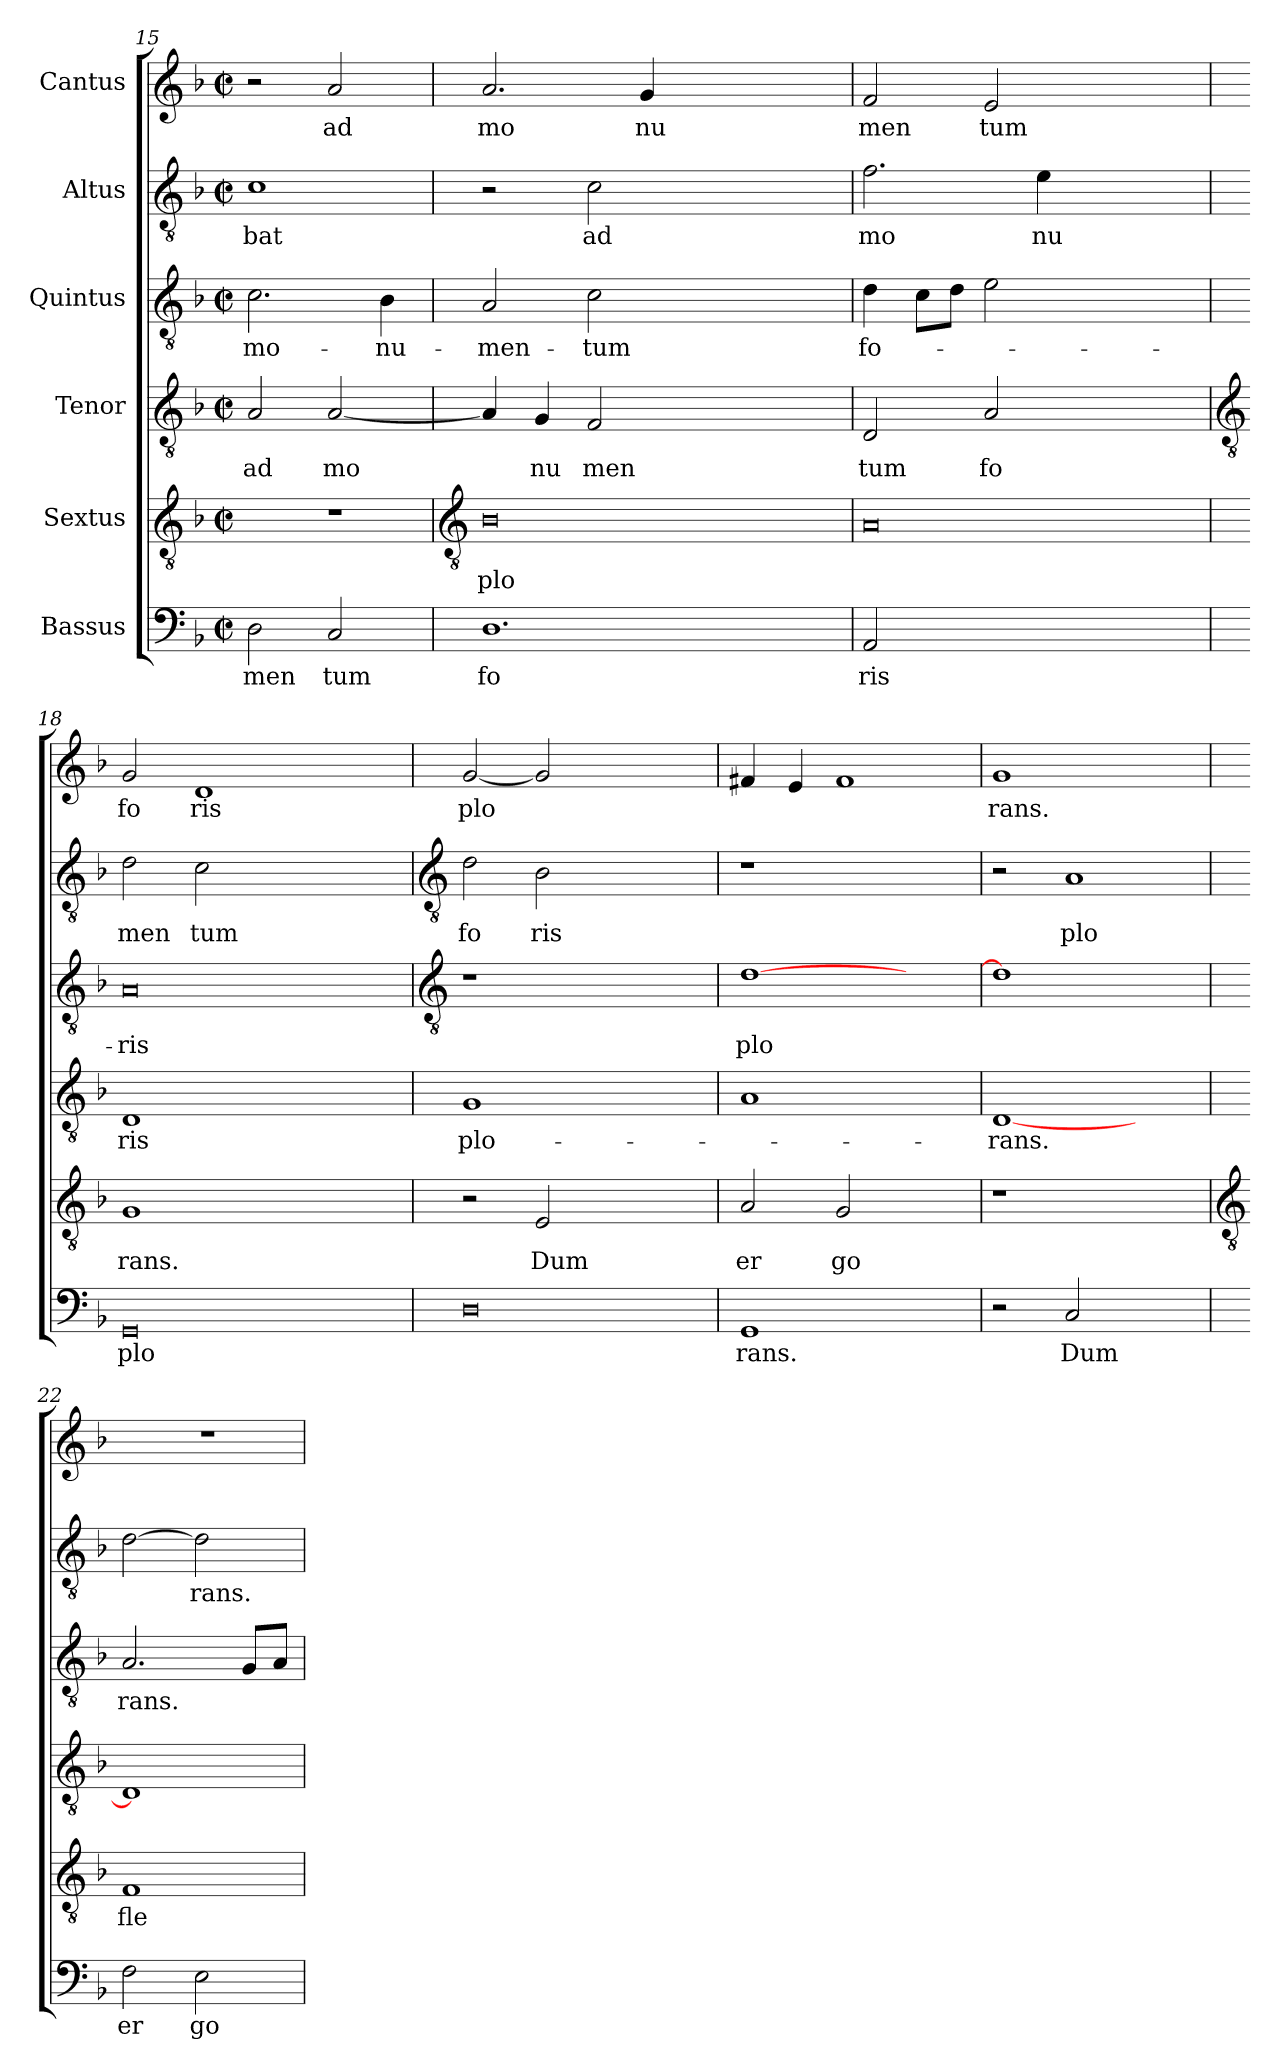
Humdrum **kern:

**kern	**text	**kern	**text	**kern	**text	**kern	**text	**kern	**text	**kern	**text
*part6	*part6	*part5	*part5	*part4	*part4	*part3	*part3	*part2	*part2	*part1	*part1
*staff6	*staff6	*staff5	*staff5	*staff4	*staff4	*staff3	*staff3	*staff2	*staff2	*staff1	*staff1
*I"Bassus	*	*I"Sextus	*	*I"Tenor	*	*I"Quintus	*	*I"Altus	*	*I"Cantus	*
*clefF4	*	*clefGv2	*	*clefGv2	*	*clefGv2	*	*clefGv2	*	*clefG2	*
*k[b-]	*	*k[b-]	*	*k[b-]	*	*k[b-]	*	*k[b-]	*	*k[b-]	*
*F:	*	*F:	*	*F:	*	*F:	*	*F:	*	*F:	*
*M2/2	*	*M2/2	*	*M2/2	*	*M2/2	*	*M2/2	*	*M2/2	*
*met(c|)	*	*met(c|)	*	*met(c|)	*	*met(c|)	*	*met(c|)	*	*met(c|)	*
=15	=15	=15	=15	=15	=15	=15	=15	=15	=15	=15	=15
!	!LO:LY:b	!	!	!	!LO:LY:b	!	!LO:LY:b	!	!LO:LY:b	!	!
2D\	men	1r	.	2A/	ad	2.c\	mo-	1c	bat	2r	.
!	!LO:LY:b	!	!	!	!LO:LY:b	!	!	!	!	!	!LO:LY:b
2C/	tum	.	.	[2A/	mo	.	.	.	.	2a/	ad
!	!	!	!	!	!	!	!LO:LY:b	!	!	!	!
.	.	.	.	.	.	4B-\	-nu-	.	.	.	.
!!LO:LB:g=z
=16	=16	=16	=16	=16	=16	=16	=16	=16	=16	=16	=16
*	*	*clefGv2	*	*	*	*	*	*	*	*	*
!	!LO:LY:b	!	!LO:LY:b	!	!	!	!LO:LY:b	!	!	!	!LO:LY:b
1.D	fo	0B-	plo	4A/]	.	2A/	-men-	2r	.	2.a/	mo
!	!	!	!	!	!LO:LY:b	!	!	!	!	!	!
.	.	.	.	4G/	nu	.	.	.	.	.	.
!	!	!	!	!	!LO:LY:b	!	!LO:LY:b	!	!LO:LY:b	!	!
.	.	.	.	2F/	men	2c\	-tum	2c\	ad	.	.
!	!	!	!	!	!	!	!	!	!	!	!LO:LY:b
.	.	.	.	.	.	.	.	.	.	4g/	nu
.	.	.	.	1ryy	.	1ryy	.	1ryy	.	1ryy	.
2ryy	.	.	.	.	.	.	.	.	.	.	.
=17A	=17A	=17A	=17A	=17A	=17A	=17A	=17A	=17A	=17A	=17A	=17A
!	!LO:LY:b	!	!	!	!LO:LY:b	!	!LO:LY:b	!	!LO:LY:b	!	!LO:LY:b
2AA/	ris	0A	.	2D/	tum	4d\	fo-	2.f\	mo	2f/	men
.	.	.	.	.	.	8c\L	.	.	.	.	.
.	.	.	.	.	.	8d\J	.	.	.	.	.
!	!	!	!	!	!LO:LY:b	!	!	!	!	!	!LO:LY:b
1.ryy	.	.	.	2A/	fo	2e\	.	.	.	2e/	tum
!	!	!	!	!	!	!	!	!	!LO:LY:b	!	!
.	.	.	.	.	.	.	.	4e\	nu	.	.
.	.	.	.	1ryy	.	1ryy	.	1ryy	.	1ryy	.
!!LO:LB:g=z
=18	=18	=18	=18	=18	=18	=18	=18	=18	=18	=18	=18
*	*	*	*	*clefGv2	*	*	*	*	*	*	*
!	!LO:LY:b	!	!LO:LY:b	!	!LO:LY:b	!	!LO:LY:b	!	!LO:LY:b	!	!LO:LY:b
0GG	plo	1G	rans.	1D	ris	0A	-ris	2d\	men	2g/	fo
!	!	!	!	!	!	!	!	!	!LO:LY:b	!	!LO:LY:b
.	.	.	.	.	.	.	.	2c\	tum	1d	ris
.	.	1ryy	.	1ryy	.	.	.	1ryy	.	.	.
.	.	.	.	.	.	.	.	.	.	2ryy	.
!!LO:LB:g=z
=19	=19	=19	=19	=19	=19	=19	=19	=19	=19	=19	=19
*	*	*	*	*	*	*clefGv2	*	*clefGv2	*	*	*
!	!	!	!	!	!LO:LY:b	!	!	!	!LO:LY:b	!	!LO:LY:b
0D	.	2r	.	1G	plo-	1r	.	2d\	fo	[2g/	plo
!	!	!	!LO:LY:b	!	!	!	!	!	!LO:LY:b	!	!
.	.	2E/	Dum	.	.	.	.	2B-\	ris	2g/]	.
.	.	1ryy	.	1ryy	.	1ryy	.	1ryy	.	1ryy	.
=20	=20	=20	=20	=20	=20	=20	=20	=20	=20	=20	=20
!	!LO:LY:b	!	!LO:LY:b	!	!	!	!LO:LY:b	!	!	!	!
1GG	rans.	2A/	er	1A	.	[1d	plo	1r	.	4f#X/	.
.	.	.	.	.	.	.	.	.	.	4e/	.
!	!	!	!LO:LY:b	!	!	!	!	!	!	!	!
.	.	2G/	go	.	.	.	.	.	.	1f#	.
2ryy	.	2ryy	.	2ryy	.	2ryy	.	2ryy	.	.	.
=21	=21	=21	=21	=21	=21	=21	=21	=21	=21	=21	=21
!	!	!	!	!	!LO:LY:b	!	!	!	!	!	!LO:LY:b
2r	.	1r	.	[1D	-rans.	1d]	.	2r	.	1g	rans.
!	!LO:LY:b	!	!	!	!	!	!	!	!LO:LY:b	!	!
2C/	Dum	.	.	.	.	.	.	1A	plo	.	.
2ryy	.	2ryy	.	2ryy	.	2ryy	.	.	.	2ryy	.
!!LO:LB:g=z
=22	=22	=22	=22	=22	=22	=22	=22	=22	=22	=22	=22
*	*	*clefGv2	*	*	*	*	*	*	*	*	*
!	!LO:LY:b	!	!LO:LY:b	!	!	!	!LO:LY:b	!	!	!	!
2F\	er	1F	fle	1D]	.	2.A/	rans.	[2d\	.	1r	.
!	!LO:LY:b	!	!	!	!	!	!	!	!LO:LY:b	!	!
2E\	go	.	.	.	.	.	.	2d\]	rans.	.	.
.	.	.	.	.	.	8G/L	.	.	.	.	.
.	.	.	.	.	.	8A/J	.	.	.	.	.
=	=	=	=	=	=	=	=	=	=	=	=
*-	*-	*-	*-	*-	*-	*-	*-	*-	*-	*-	*-
